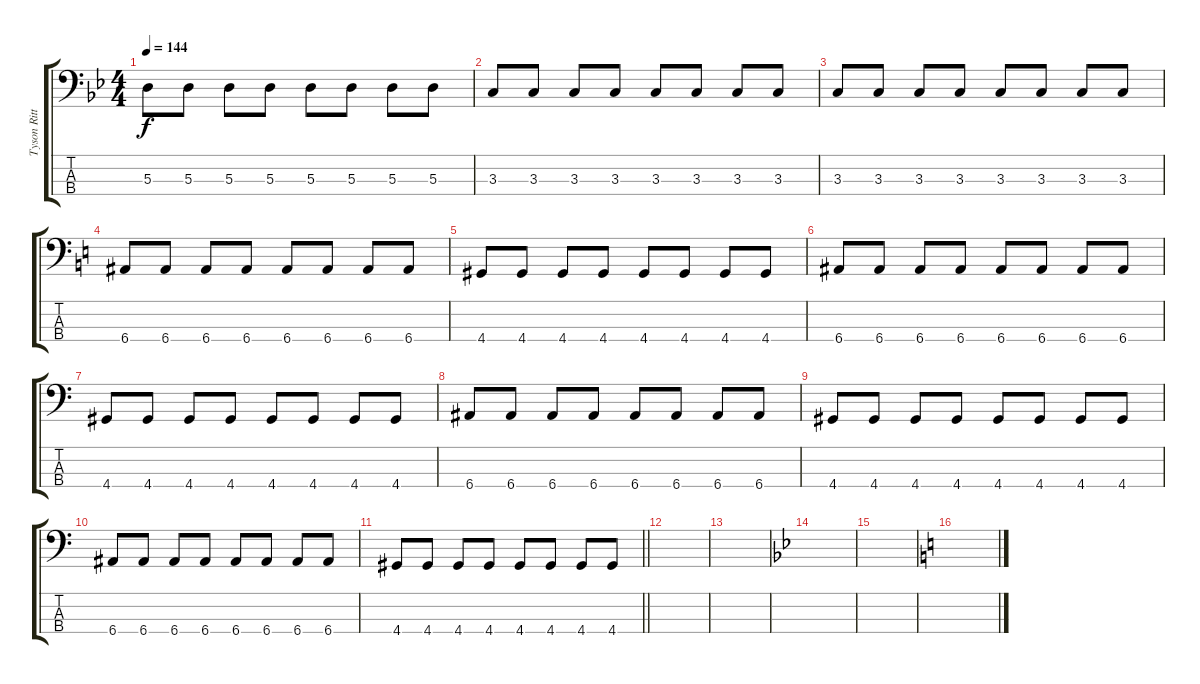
\track ("Tyson Ritter" "Tyson Ritt") {instrument electricbasspick}
\staff {score tabs}
\tuning (G2 D2 A1 E1) {hide}
\ts (4 4)
\tempo 144
\clef f4
\ks bb
5.3.8{dy f} 5.3.8 5.3.8 5.3.8 5.3.8 5.3.8 5.3.8 5.3.8 |
3.3.8 3.3.8 3.3.8 3.3.8 3.3.8 3.3.8 3.3.8 3.3.8 |
3.3.8 3.3.8 3.3.8 3.3.8 3.3.8 3.3.8 3.3.8 3.3.8 |
\ks c
6.4.8 6.4.8 6.4.8 6.4.8 6.4.8 6.4.8 6.4.8 6.4.8 |
4.4.8 4.4.8 4.4.8 4.4.8 4.4.8 4.4.8 4.4.8 4.4.8 |
6.4.8 6.4.8 6.4.8 6.4.8 6.4.8 6.4.8 6.4.8 6.4.8 |
4.4.8 4.4.8 4.4.8 4.4.8 4.4.8 4.4.8 4.4.8 4.4.8 |
6.4.8 6.4.8 6.4.8 6.4.8 6.4.8 6.4.8 6.4.8 6.4.8 |
4.4.8 4.4.8 4.4.8 4.4.8 4.4.8 4.4.8 4.4.8 4.4.8 |
6.4.8 6.4.8 6.4.8 6.4.8 6.4.8 6.4.8 6.4.8 6.4.8 |
\barLineRight lightlight
4.4.8 4.4.8 4.4.8 4.4.8 4.4.8 4.4.8 4.4.8 4.4.8 |
|
|
\ks bb
|
|
\ks c
